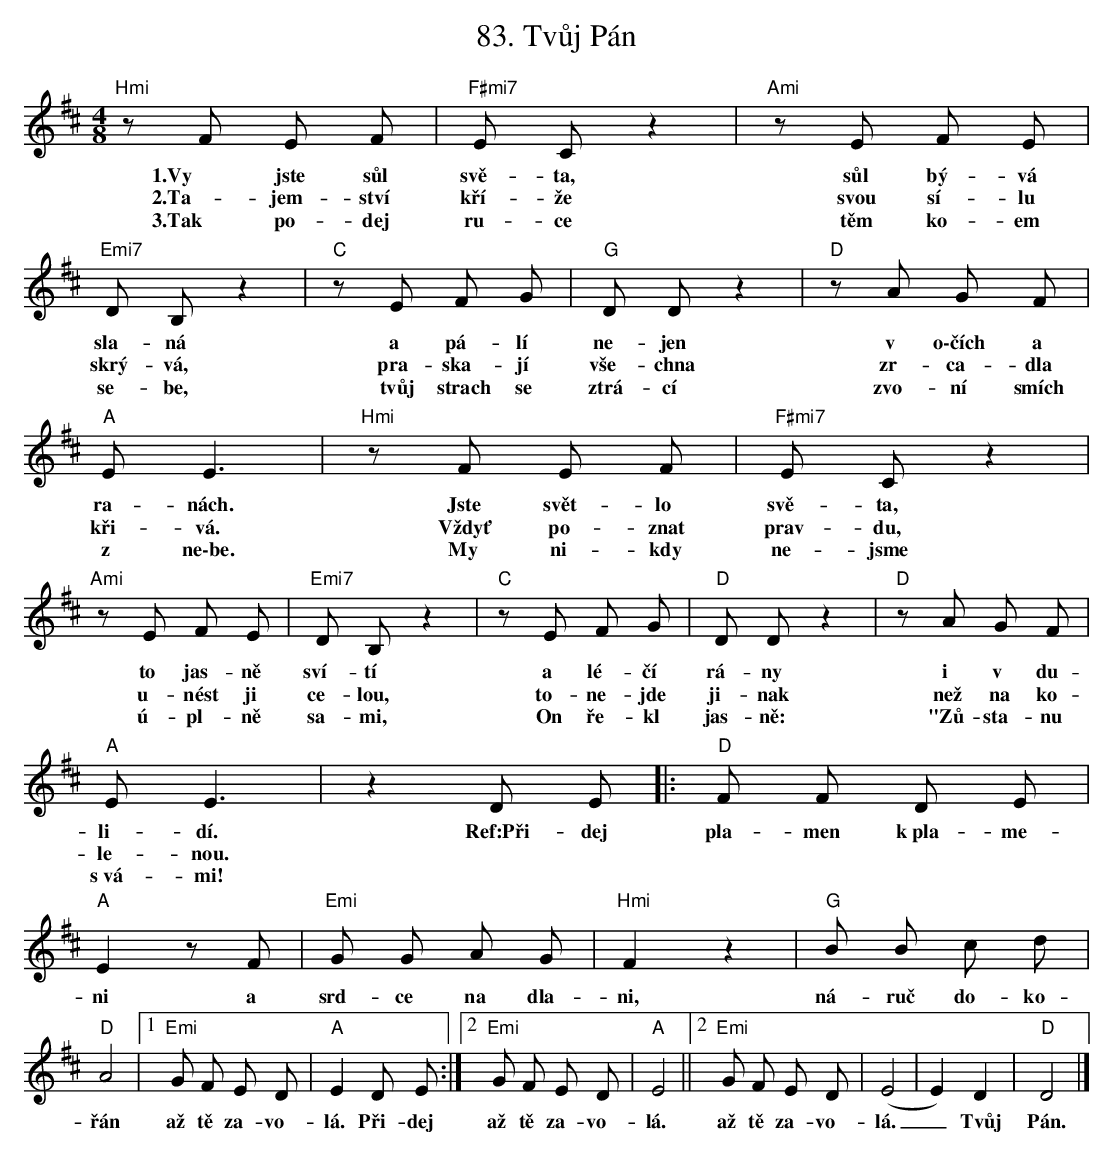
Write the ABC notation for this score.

X:1
T: 83. Tvůj Pán
K:D
M:4/8
"Hmi"z F E F | "F#mi7"E C z2 | "Ami"z E F E | "Emi7"D B, z2 | "C"z E F G | "G"D D z2 | "D"z A G F |
w:1.Vy jste sůl svě-ta, sůl bý-vá sla-ná a pá-lí ne-jen v o\-čích a
w:2.Ta-jem-ství kří-že svou sí-lu skrý-vá, pra-ska-jí vše-chna zr-ca-dla
w:3.Tak po-dej ru-ce těm ko-em se-be, tvůj strach se ztrá-cí zvo-ní smích
"A"E E3 | "Hmi"z F E F | "F#mi7"E C z2 | "Ami"z E F E | "Emi7"D B, z2 | "C"z E F G | "D"D D z2 | "D"z A G F |
w:ra-nách. Jste svět-lo svě-ta, to jas-ně sví-tí a lé-čí rá-ny i v du-ších
w:kři-vá. Vždyť po-znat prav-du, u-nést ji ce-lou, to-ne-jde ji-nak než na ko-
w:z ne\-be. My ni-kdy ne-jsme ú-pl-ně sa-mi, On ře-kl jas-ně: "Zů-sta-nu
"A"E E3 | z2 D E [|: "D"F F D E | "A"E2 z F | "Emi"G G A G | "Hmi"F2 z2 | "G"B B c d |
w:li-dí. Ref:Při-dej pla-men k\ pla-me-ni a srd-ce na dla-ni, ná-ruč do-ko-
w:le-nou.
w:s\ vá-mi!
"D"A4 |1 "Emi"G F E D | "A"E2 D E :|]2"Emi"G F E D | "A"E4 ||2 "Emi"G F E D | (E4 | E2) D2 | "D"D4 |]
w:řán až tě za-vo-lá. Při-dej až tě za-vo-lá. až tě za-vo-lá. _Tvůj Pán.
